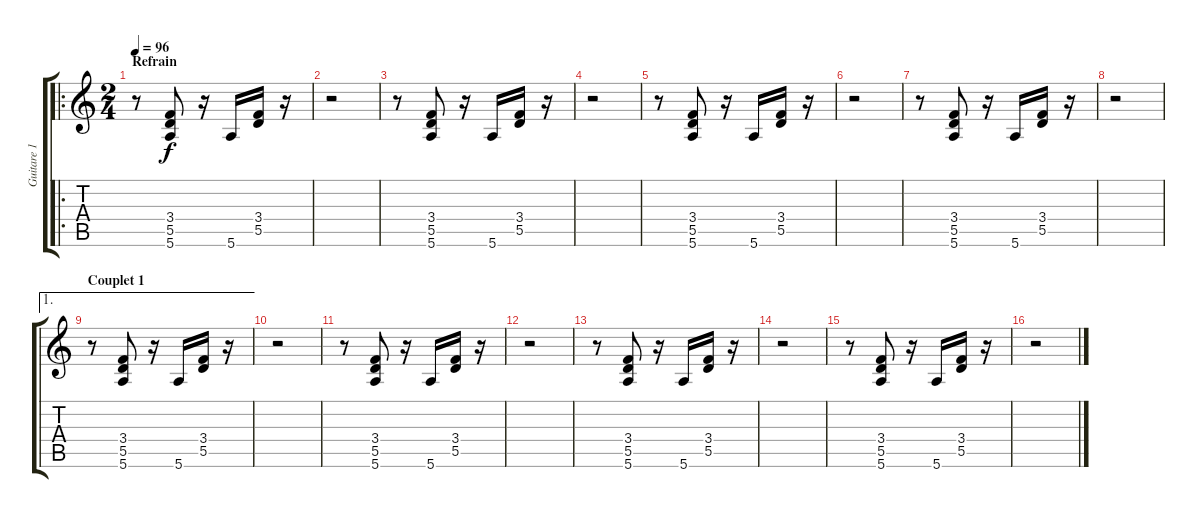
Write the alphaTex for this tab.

\track ("Guitare 1" "Guitare 1") {instrument acousticguitarsteel}
\staff {score tabs}
\tuning (E4 B3 G3 D3 A2 E2) {hide}
\ro
\ts (2 4)
\section ("" "Refrain")
\tempo 96
\clef g2
\ks c
r.8{dy f} (3.4 5.5 5.6).8 r.16 5.6.16 (3.4 5.5).16 r.16 |
r.2 |
r.8 (3.4 5.5 5.6).8 r.16 5.6.16 (3.4 5.5).16 r.16 |
r.2 |
r.8 (3.4 5.5 5.6).8 r.16 5.6.16 (3.4 5.5).16 r.16 |
r.2 |
r.8 (3.4 5.5 5.6).8 r.16 5.6.16 (3.4 5.5).16 r.16 |
r.2 |
\ae 1
\section ("" "Couplet 1")
r.8 (3.4 5.5 5.6).8 r.16 5.6.16 (3.4 5.5).16 r.16 |
r.2 |
r.8 (3.4 5.5 5.6).8 r.16 5.6.16 (3.4 5.5).16 r.16 |
r.2 |
r.8 (3.4 5.5 5.6).8 r.16 5.6.16 (3.4 5.5).16 r.16 |
r.2 |
r.8 (3.4 5.5 5.6).8 r.16 5.6.16 (3.4 5.5).16 r.16 |
r.2
